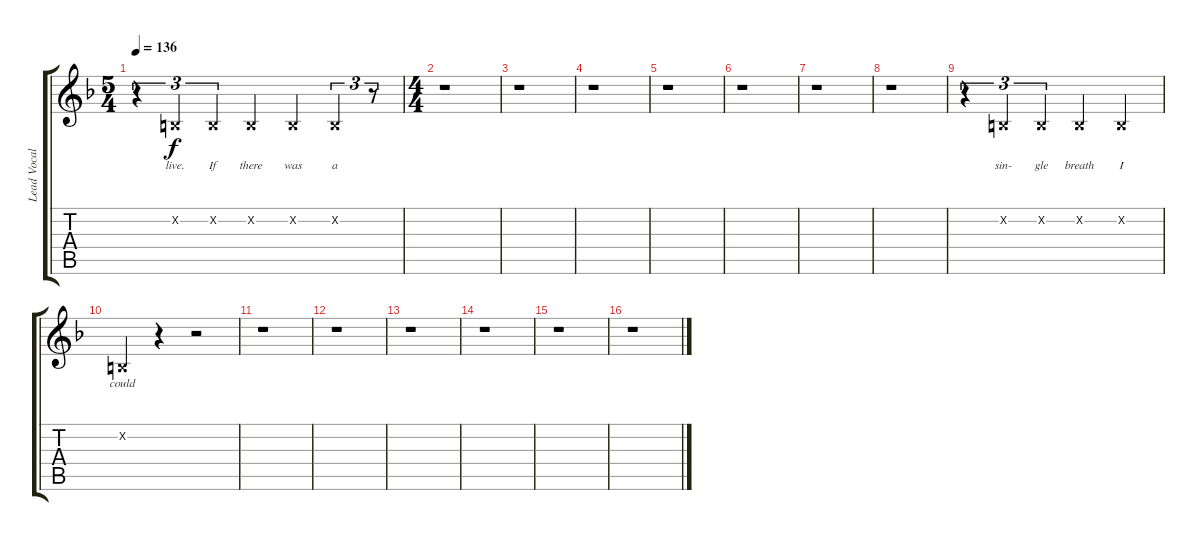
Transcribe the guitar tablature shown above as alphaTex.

\track ("Lead Vocals" "Lead Vocal") {instrument lead6voice}
\staff {score tabs}
\tuning (E4 B3 G3 D3 A2 D2) {hide}
\ts (5 4)
\tempo 136
\clef g2
\ks dminor
r.4{tu (3 2) dy f} 0.2{x}.4{tu (3 2) lyrics (0 "live.") lyrics (1 "") lyrics (2 "") lyrics (3 "") lyrics (4 "")} 0.2{x}.4{tu (3 2) lyrics (0 "If") lyrics (1 "") lyrics (2 "") lyrics (3 "") lyrics (4 "")} 0.2{x}.4{lyrics (0 "there") lyrics (1 "") lyrics (2 "") lyrics (3 "") lyrics (4 "")} 0.2{x}.4{lyrics (0 "was") lyrics (1 "") lyrics (2 "") lyrics (3 "") lyrics (4 "")} 0.2{x}.4{tu (3 2) lyrics (0 "a") lyrics (1 "") lyrics (2 "") lyrics (3 "") lyrics (4 "")} r.8{tu (3 2)} |
\ts (4 4)
r.1 |
r.1 |
r.1 |
r.1 |
r.1 |
r.1 |
r.1 |
r.4{tu (3 2)} 0.2{x}.4{tu (3 2) lyrics (0 "sin-") lyrics (1 "") lyrics (2 "") lyrics (3 "") lyrics (4 "")} 0.2{x}.4{tu (3 2) lyrics (0 "gle") lyrics (1 "") lyrics (2 "") lyrics (3 "") lyrics (4 "")} 0.2{x}.4{lyrics (0 "breath") lyrics (1 "") lyrics (2 "") lyrics (3 "") lyrics (4 "")} 0.2{x}.4{lyrics (0 "I") lyrics (1 "") lyrics (2 "") lyrics (3 "") lyrics (4 "")} |
0.2{x}.4{lyrics (0 "could") lyrics (1 "") lyrics (2 "") lyrics (3 "") lyrics (4 "")} r.4 r.2 |
r.1 |
r.1 |
r.1 |
r.1 |
r.1 |
r.1
